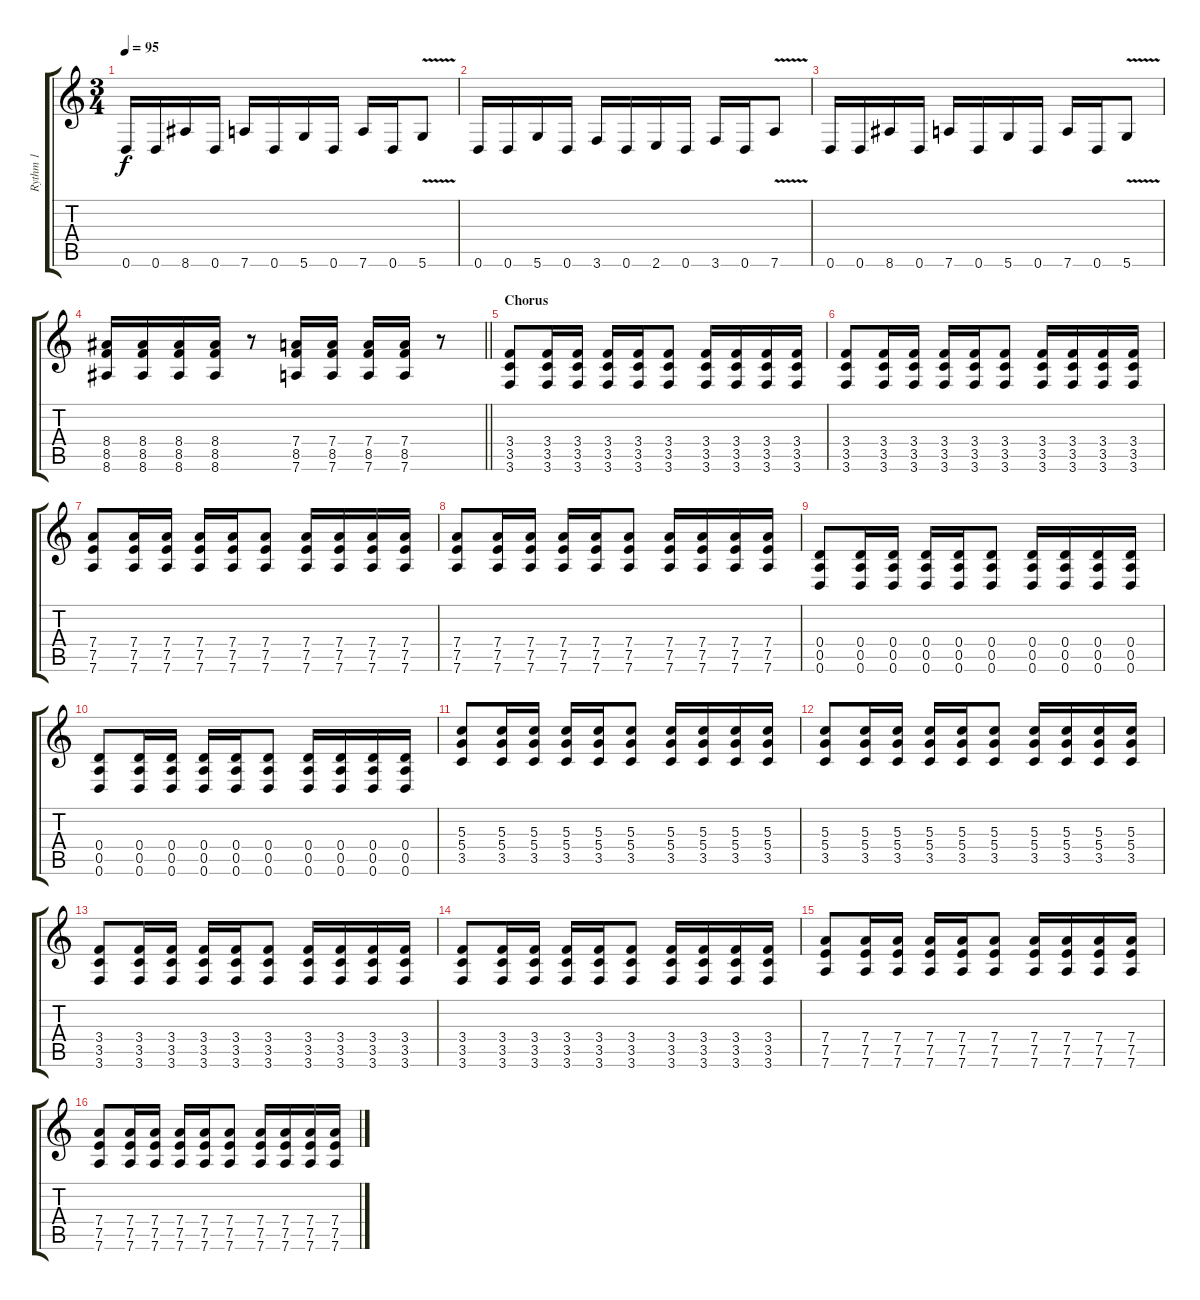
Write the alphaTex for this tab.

\track ("Rythm 1" "Rythm 1") {instrument distortionguitar}
\staff {score tabs}
\tuning (E4 B3 G3 D3 A2 D2) {hide}
\ts (3 4)
\tempo 95
\clef g2
\ks c
0.6.16{dy f} 0.6.16 8.6.16 0.6.16 7.6.16 0.6.16 5.6.16 0.6.16 7.6.16 0.6.16 5.6{v}.8 |
0.6.16 0.6.16 5.6.16 0.6.16 3.6.16 0.6.16 2.6.16 0.6.16 3.6.16 0.6.16 7.6{v}.8 |
0.6.16 0.6.16 8.6.16 0.6.16 7.6.16 0.6.16 5.6.16 0.6.16 7.6.16 0.6.16 5.6{v}.8 |
\barLineRight lightlight
(8.4 8.5 8.6).16 (8.4 8.5 8.6).16 (8.4 8.5 8.6).16 (8.4 8.5 8.6).16 r.8 (7.4 8.5 7.6).16 (7.4 8.5 7.6).16 (7.4 8.5 7.6).16 (7.4 8.5 7.6).16 r.8 |
\section ("" "Chorus")
(3.4 3.5 3.6).8 (3.4 3.5 3.6).16 (3.4 3.5 3.6).16 (3.4 3.5 3.6).16 (3.4 3.5 3.6).16 (3.4 3.5 3.6).8 (3.4 3.5 3.6).16 (3.4 3.5 3.6).16 (3.4 3.5 3.6).16 (3.4 3.5 3.6).16 |
(3.4 3.5 3.6).8 (3.4 3.5 3.6).16 (3.4 3.5 3.6).16 (3.4 3.5 3.6).16 (3.4 3.5 3.6).16 (3.4 3.5 3.6).8 (3.4 3.5 3.6).16 (3.4 3.5 3.6).16 (3.4 3.5 3.6).16 (3.4 3.5 3.6).16 |
(7.4 7.5 7.6).8 (7.4 7.5 7.6).16 (7.4 7.5 7.6).16 (7.4 7.5 7.6).16 (7.4 7.5 7.6).16 (7.4 7.5 7.6).8 (7.4 7.5 7.6).16 (7.4 7.5 7.6).16 (7.4 7.5 7.6).16 (7.4 7.5 7.6).16 |
(7.4 7.5 7.6).8 (7.4 7.5 7.6).16 (7.4 7.5 7.6).16 (7.4 7.5 7.6).16 (7.4 7.5 7.6).16 (7.4 7.5 7.6).8 (7.4 7.5 7.6).16 (7.4 7.5 7.6).16 (7.4 7.5 7.6).16 (7.4 7.5 7.6).16 |
(0.4 0.5 0.6).8 (0.4 0.5 0.6).16 (0.4 0.5 0.6).16 (0.4 0.5 0.6).16 (0.4 0.5 0.6).16 (0.4 0.5 0.6).8 (0.4 0.5 0.6).16 (0.4 0.5 0.6).16 (0.4 0.5 0.6).16 (0.4 0.5 0.6).16 |
(0.4 0.5 0.6).8 (0.4 0.5 0.6).16 (0.4 0.5 0.6).16 (0.4 0.5 0.6).16 (0.4 0.5 0.6).16 (0.4 0.5 0.6).8 (0.4 0.5 0.6).16 (0.4 0.5 0.6).16 (0.4 0.5 0.6).16 (0.4 0.5 0.6).16 |
(5.3 5.4 3.5).8 (5.3 5.4 3.5).16 (5.3 5.4 3.5).16 (5.3 5.4 3.5).16 (5.3 5.4 3.5).16 (5.3 5.4 3.5).8 (5.3 5.4 3.5).16 (5.3 5.4 3.5).16 (5.3 5.4 3.5).16 (5.3 5.4 3.5).16 |
(5.3 5.4 3.5).8 (5.3 5.4 3.5).16 (5.3 5.4 3.5).16 (5.3 5.4 3.5).16 (5.3 5.4 3.5).16 (5.3 5.4 3.5).8 (5.3 5.4 3.5).16 (5.3 5.4 3.5).16 (5.3 5.4 3.5).16 (5.3 5.4 3.5).16 |
(3.4 3.5 3.6).8 (3.4 3.5 3.6).16 (3.4 3.5 3.6).16 (3.4 3.5 3.6).16 (3.4 3.5 3.6).16 (3.4 3.5 3.6).8 (3.4 3.5 3.6).16 (3.4 3.5 3.6).16 (3.4 3.5 3.6).16 (3.4 3.5 3.6).16 |
(3.4 3.5 3.6).8 (3.4 3.5 3.6).16 (3.4 3.5 3.6).16 (3.4 3.5 3.6).16 (3.4 3.5 3.6).16 (3.4 3.5 3.6).8 (3.4 3.5 3.6).16 (3.4 3.5 3.6).16 (3.4 3.5 3.6).16 (3.4 3.5 3.6).16 |
(7.4 7.5 7.6).8 (7.4 7.5 7.6).16 (7.4 7.5 7.6).16 (7.4 7.5 7.6).16 (7.4 7.5 7.6).16 (7.4 7.5 7.6).8 (7.4 7.5 7.6).16 (7.4 7.5 7.6).16 (7.4 7.5 7.6).16 (7.4 7.5 7.6).16 |
(7.4 7.5 7.6).8 (7.4 7.5 7.6).16 (7.4 7.5 7.6).16 (7.4 7.5 7.6).16 (7.4 7.5 7.6).16 (7.4 7.5 7.6).8 (7.4 7.5 7.6).16 (7.4 7.5 7.6).16 (7.4 7.5 7.6).16 (7.4 7.5 7.6).16
